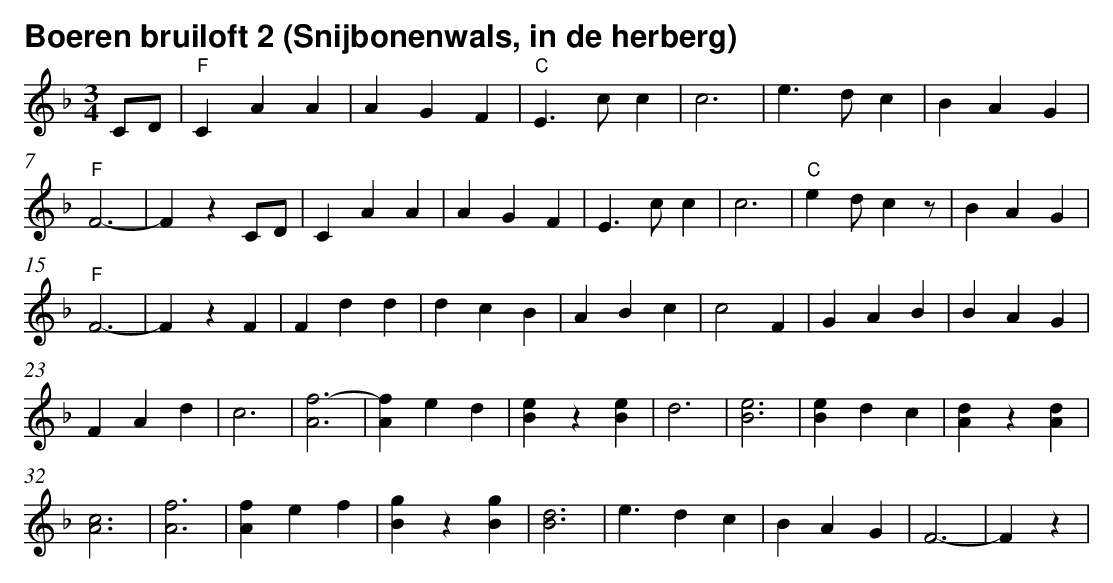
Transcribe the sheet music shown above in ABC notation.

X:1
T:Boeren bruiloft 2 (Snijbonenwals, in de herberg)
L:1/4
M:3/4
K:F
C/D/ |"F" C A A | A G F |"C" E3/2 c/ c  | c3 | e3/2 d/ c | B A G |$
"F" F3- | F z C/D/ | C A A | A G F | E3/2 c/ c | c3 |"C" e d/ c z/ | B A G |$
"F" F3- | F z F | F d d | d c B | A B c | c2 F | G A B | B A G |$
F A d | c3 | [f-A]3 | [fA] e d | [eB] z [eB] | d3 | [eB]3 | [eB] d c | [dA] z [dA] |$
[cA]3 | [fA]3 | [fA] e f | [gB] z [gB] | [dB]3 | e3/2 d c  | B A G | F3- | F z |
